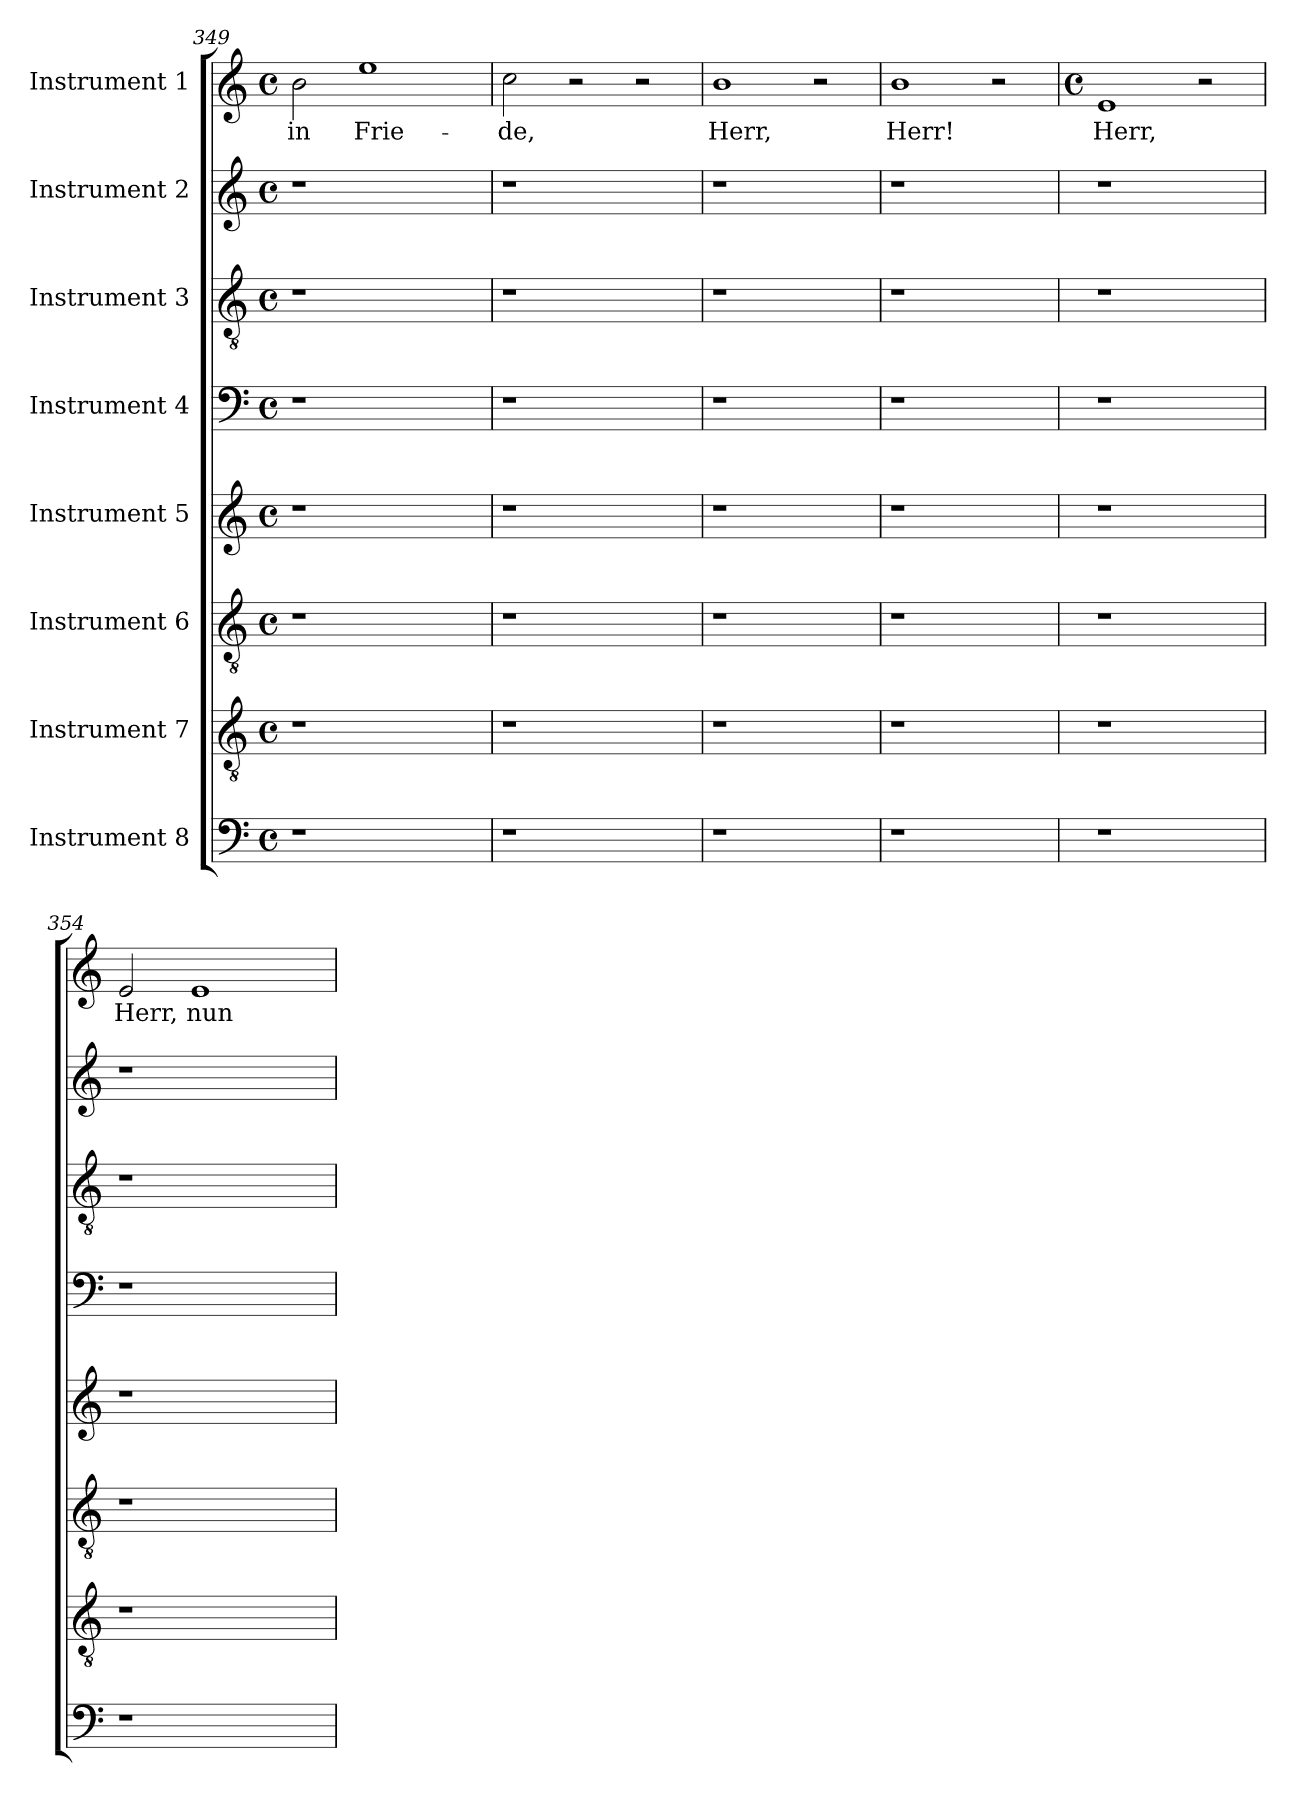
**kern	**kern	**kern	**kern	**kern	**kern	**kern	**kern	**text
*part8	*part7	*part6	*part5	*part4	*part3	*part2	*part1	*part1
*staff8	*staff7	*staff6	*staff5	*staff4	*staff3	*staff2	*staff1	*staff1
*I"Instrument 8	*I"Instrument 7	*I"Instrument 6	*I"Instrument 5	*I"Instrument 4	*I"Instrument 3	*I"Instrument 2	*I"Instrument 1	*
*clefF4	*clefGv2	*clefGv2	*clefG2	*clefF4	*clefGv2	*clefG2	*clefG2	*
*M4/4	*M4/4	*M4/4	*M4/4	*M4/4	*M4/4	*M4/4	*M4/4	*
*met(c)	*met(c)	*met(c)	*met(c)	*met(c)	*met(c)	*met(c)	*met(c)	*
=349	=349	=349	=349	=349	=349	=349	=349	=349
!	!	!	!	!	!	!	!	!LO:LY:b:cj
1r	1r	1r	1r	1r	1r	1r	2b\	in
!	!	!	!	!	!	!	!	!LO:LY:b:cj
.	.	.	.	.	.	.	1ee	Frie-
2ryy	2ryy	2ryy	2ryy	2ryy	2ryy	2ryy	.	.
=350	=350	=350	=350	=350	=350	=350	=350	=350
!	!	!	!	!	!	!	!	!LO:LY:b:cj
1r	1r	1r	1r	1r	1r	1r	2cc\	-de,
.	.	.	.	.	.	.	2r	.
2ryy	2ryy	2ryy	2ryy	2ryy	2ryy	2ryy	2r	.
=351	=351	=351	=351	=351	=351	=351	=351	=351
!	!	!	!	!	!	!	!	!LO:LY:b:cj
1r	1r	1r	1r	1r	1r	1r	1b	Herr,
2ryy	2ryy	2ryy	2ryy	2ryy	2ryy	2ryy	2r	.
=352	=352	=352	=352	=352	=352	=352	=352	=352
!	!	!	!	!	!	!	!	!LO:LY:b:cj
1r	1r	1r	1r	1r	1r	1r	1b	Herr!
2ryy	2ryy	2ryy	2ryy	2ryy	2ryy	2ryy	2r	.
!!LO:PB:g=z
=353	=353	=353	=353	=353	=353	=353	=353!	=353!
*	*	*	*	*	*	*	*M4/4	*
*	*	*	*	*	*	*	*met(c)	*
!	!	!	!	!	!	!	!	!LO:LY:b:cj
1r	1r	1r	1r	1r	1r	1r	1e	Herr,
2ryy	2ryy	2ryy	2ryy	2ryy	2ryy	2ryy	2r	.
=354	=354	=354	=354	=354	=354	=354	=354	=354
!	!	!	!	!	!	!	!	!LO:LY:b:cj
1r	1r	1r	1r	1r	1r	1r	2e/	Herr,
!	!	!	!	!	!	!	!	!LO:LY:b:cj
.	.	.	.	.	.	.	1e	nun
2ryy	2ryy	2ryy	2ryy	2ryy	2ryy	2ryy	.	.
=	=	=	=	=	=	=	=	=
*-	*-	*-	*-	*-	*-	*-	*-	*-
